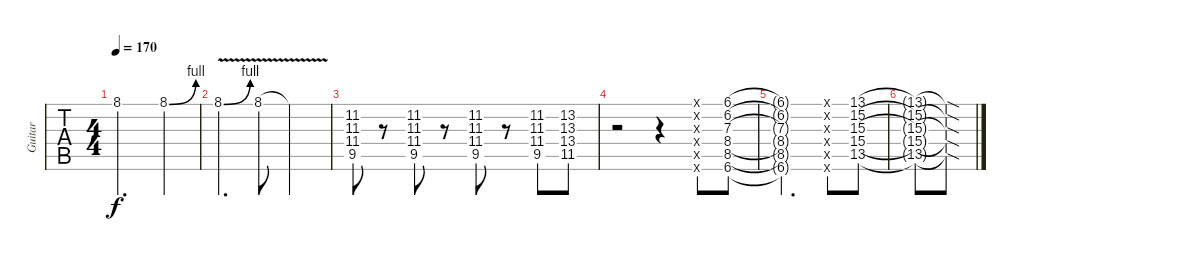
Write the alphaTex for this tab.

\track ("Guitar" "Guitar") {instrument distortionguitar}
\staff {tabs}
\tuning (E4 B3 G3 D3 A2 E2) {hide}
\ts (4 4)
\tempo 170
\clef g2
\ks c
8.1{t}.2{d dy f} 8.1{be (bend 0 0 60 4)}.4 |
8.1{be (bend 0 0 60 4) v}.4{d} 8.1{v}.8 8.1{t}.2 |
(11.2 11.3 11.4 9.5).8 r.8 (11.2 11.3 11.4 9.5).8 r.8 (11.2 11.3 11.4 9.5).8 r.8 (11.2 11.3 11.4 9.5).8 (13.2 13.3 13.4 11.5).8 |
r.2 r.4 (6.1{x} 6.2{x} 7.3{x} 8.4{x} 8.5{x} 6.6{x}).8 (6.1 6.2 7.3 8.4 8.5 6.6).8 |
(6.1{t} 6.2{t} 7.3{t} 8.4{t} 8.5{t} 6.6{t}).2{d} (6.1{x} 6.2{x} 7.3{x} 8.4{x} 8.5{x} 6.6{x}).8 (13.1 15.2 15.3 15.4 13.5).8 |
(13.1{t} 15.2{t} 15.3{t} 15.4{t} 13.5{t}).8 (13.1{sod t} 15.2{sod t} 15.3{sod t} 15.4{sod t} 13.5{sod t}).8
